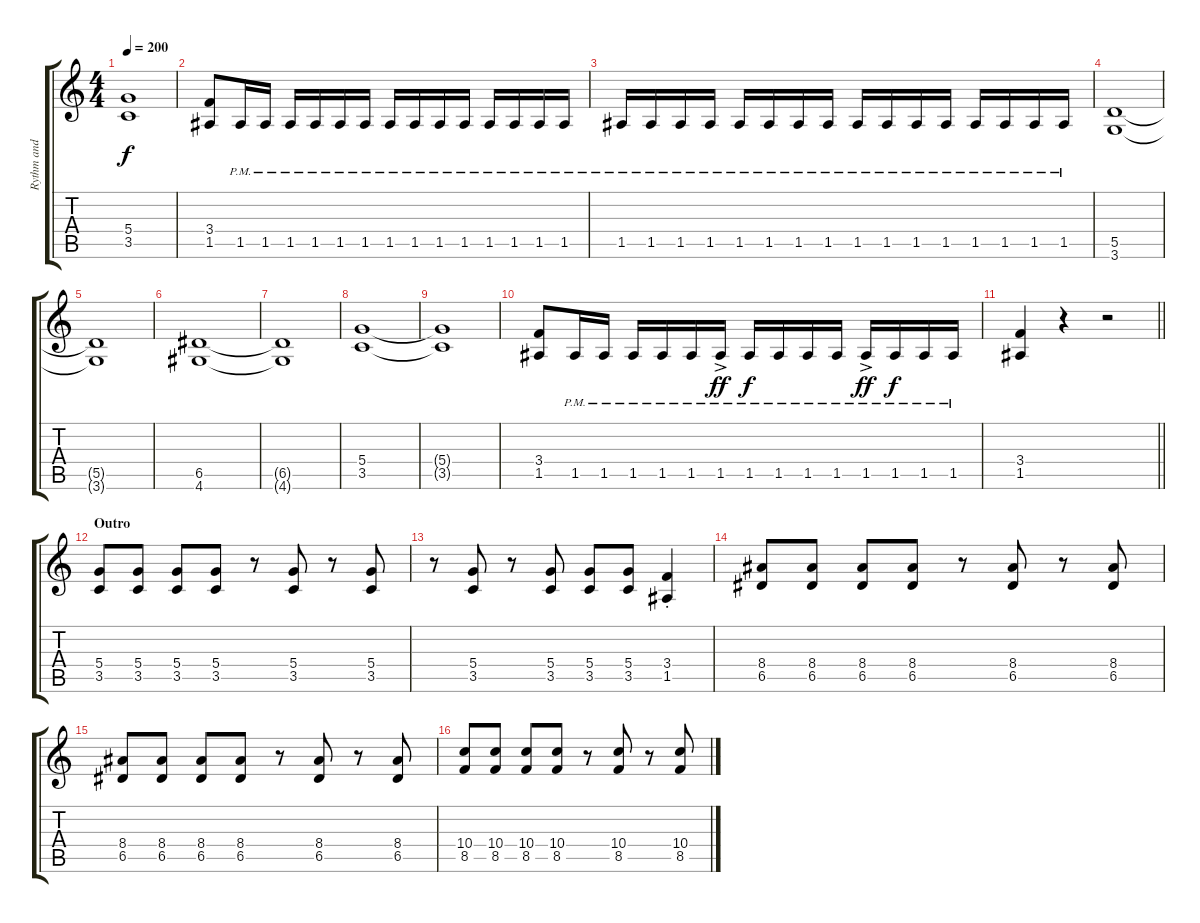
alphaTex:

\track ("Rythm and Fills 2" "Rythm and ") {instrument distortionguitar}
\staff {score tabs}
\tuning (E4 B3 G3 D3 A2 E2) {hide}
\ts (4 4)
\tempo 200
\clef g2
\ks c
(5.4{t} 3.5{t}).1{dy f} |
(3.4 1.5).8 1.5{pm}.16 1.5{pm}.16 1.5{pm}.16 1.5{pm}.16 1.5{pm}.16 1.5{pm}.16 1.5{pm}.16 1.5{pm}.16 1.5{pm}.16 1.5{pm}.16 1.5{pm}.16 1.5{pm}.16 1.5{pm}.16 1.5{pm}.16 |
1.5{pm}.16 1.5{pm}.16 1.5{pm}.16 1.5{pm}.16 1.5{pm}.16 1.5{pm}.16 1.5{pm}.16 1.5{pm}.16 1.5{pm}.16 1.5{pm}.16 1.5{pm}.16 1.5{pm}.16 1.5{pm}.16 1.5{pm}.16 1.5{pm}.16 1.5{pm}.16 |
(5.5 3.6).1 |
(5.5{t} 3.6{t}).1 |
(6.5 4.6).1 |
(6.5{t} 4.6{t}).1 |
(5.4 3.5).1 |
(5.4{t} 3.5{t}).1 |
(3.4 1.5).8 1.5{pm}.16 1.5{pm}.16 1.5{pm}.16 1.5{pm}.16 1.5{pm}.16 1.5{ac pm}.16{dy ff} 1.5{pm}.16{dy f} 1.5{pm}.16 1.5{pm}.16 1.5{pm}.16 1.5{ac pm}.16{dy ff} 1.5{pm}.16{dy f} 1.5{pm}.16 1.5{pm}.16 |
\barLineRight lightlight
(3.4 1.5).4 r.4 r.2 |
\section ("" "Outro")
(5.4 3.5).8 (5.4 3.5).8 (5.4 3.5).8 (5.4 3.5).8 r.8 (5.4 3.5).8 r.8 (5.4 3.5).8 |
r.8 (5.4 3.5).8 r.8 (5.4 3.5).8 (5.4 3.5).8 (5.4 3.5).8 (3.4{st} 1.5).4 |
(8.4 6.5).8 (8.4 6.5).8 (8.4 6.5).8 (8.4 6.5).8 r.8 (8.4 6.5).8 r.8 (8.4 6.5).8 |
(8.4 6.5).8 (8.4 6.5).8 (8.4 6.5).8 (8.4 6.5).8 r.8 (8.4 6.5).8 r.8 (8.4 6.5).8 |
(10.4 8.5).8 (10.4 8.5).8 (10.4 8.5).8 (10.4 8.5).8 r.8 (10.4 8.5).8 r.8 (10.4 8.5).8
